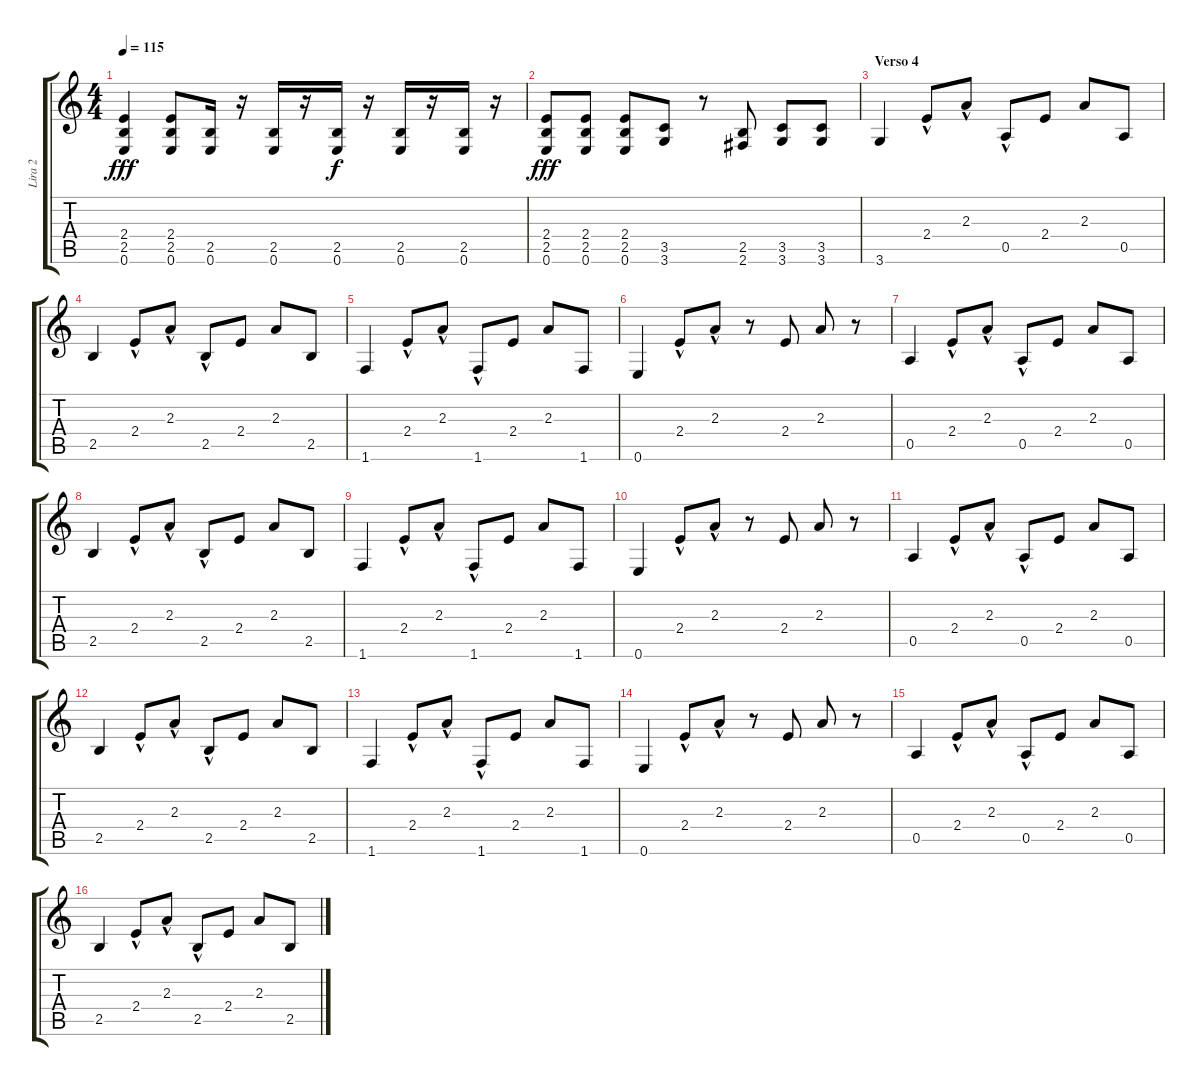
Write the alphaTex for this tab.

\track ("Lira 2" "Lira 2") {instrument electricguitarjazz}
\staff {score tabs}
\tuning (E4 B3 G3 D3 A2 E2) {hide}
\ts (4 4)
\tempo 115
\clef g2
\ks c
(2.4 2.5 0.6).4{dy fff} (2.4 2.5 0.6).8 (2.5 0.6).16 r.16 (2.5 0.6).16 r.16 (2.5 0.6).16{dy f} r.16 (2.5 0.6).16 r.16 (2.5 0.6).16 r.16 |
(2.4 2.5 0.6).8{dy fff} (2.4 2.5 0.6).8 (2.4 2.5 0.6).8 (3.5 3.6).8 r.8 (2.5 2.6).8 (3.5 3.6).8 (3.5 3.6).8 |
\section ("" "Verso 4")
3.6.4{volume 9 instrument electricguitarjazz} 2.4{hac}.8 2.3{hac}.8 0.5{hac}.8 2.4.8 2.3.8 0.5.8 |
2.5.4 2.4{hac}.8 2.3{hac}.8 2.5{hac}.8 2.4.8 2.3.8 2.5.8 |
1.6.4 2.4{hac}.8 2.3{hac}.8 1.6{hac}.8 2.4.8 2.3.8 1.6.8 |
0.6.4 2.4{hac}.8 2.3{hac}.8 r.8 2.4.8 2.3.8 r.8 |
0.5.4 2.4{hac}.8 2.3{hac}.8 0.5{hac}.8 2.4.8 2.3.8 0.5.8 |
2.5.4 2.4{hac}.8 2.3{hac}.8 2.5{hac}.8 2.4.8 2.3.8 2.5.8 |
1.6.4 2.4{hac}.8 2.3{hac}.8 1.6{hac}.8 2.4.8 2.3.8 1.6.8 |
0.6.4 2.4{hac}.8 2.3{hac}.8 r.8 2.4.8 2.3.8 r.8 |
0.5.4 2.4{hac}.8 2.3{hac}.8 0.5{hac}.8 2.4.8 2.3.8 0.5.8 |
2.5.4 2.4{hac}.8 2.3{hac}.8 2.5{hac}.8 2.4.8 2.3.8 2.5.8 |
1.6.4 2.4{hac}.8 2.3{hac}.8 1.6{hac}.8 2.4.8 2.3.8 1.6.8 |
0.6.4 2.4{hac}.8 2.3{hac}.8 r.8 2.4.8 2.3.8 r.8 |
0.5.4 2.4{hac}.8 2.3{hac}.8 0.5{hac}.8 2.4.8 2.3.8 0.5.8 |
2.5.4 2.4{hac}.8 2.3{hac}.8 2.5{hac}.8 2.4.8 2.3.8 2.5.8
